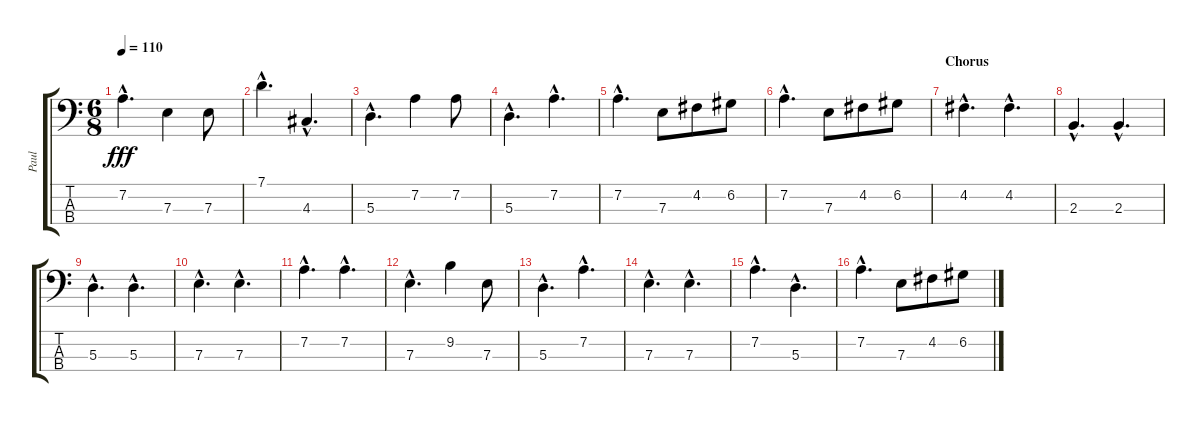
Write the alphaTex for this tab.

\track ("Paul" "Paul") {instrument electricbassfinger}
\staff {score tabs}
\tuning (G2 D2 A1 E1) {hide}
\ts (6 8)
\tempo 110
\clef f4
\ks c
7.2{hac}.4{d dy fff} 7.3.4 7.3.8 |
7.1{hac}.4{d} 4.3{hac}.4{d} |
5.3{hac}.4{d} 7.2.4 7.2.8 |
5.3{hac}.4{d} 7.2{hac}.4{d} |
7.2{hac}.4{d} 7.3.8 4.2.8 6.2.8 |
7.2{hac}.4{d} 7.3.8 4.2.8 6.2.8 |
\section ("" "Chorus")
4.2{hac}.4{d} 4.2{hac}.4{d} |
2.3{hac}.4{d} 2.3{hac}.4{d} |
5.3{hac}.4{d} 5.3{hac}.4{d} |
7.3{hac}.4{d} 7.3{hac}.4{d} |
7.2{hac}.4{d} 7.2{hac}.4{d} |
7.3{hac}.4{d} 9.2.4 7.3.8 |
5.3{hac}.4{d} 7.2{hac}.4{d} |
7.3{hac}.4{d} 7.3{hac}.4{d} |
7.2{hac}.4{d} 5.3{hac}.4{d} |
7.2{hac}.4{d} 7.3.8 4.2.8 6.2.8
